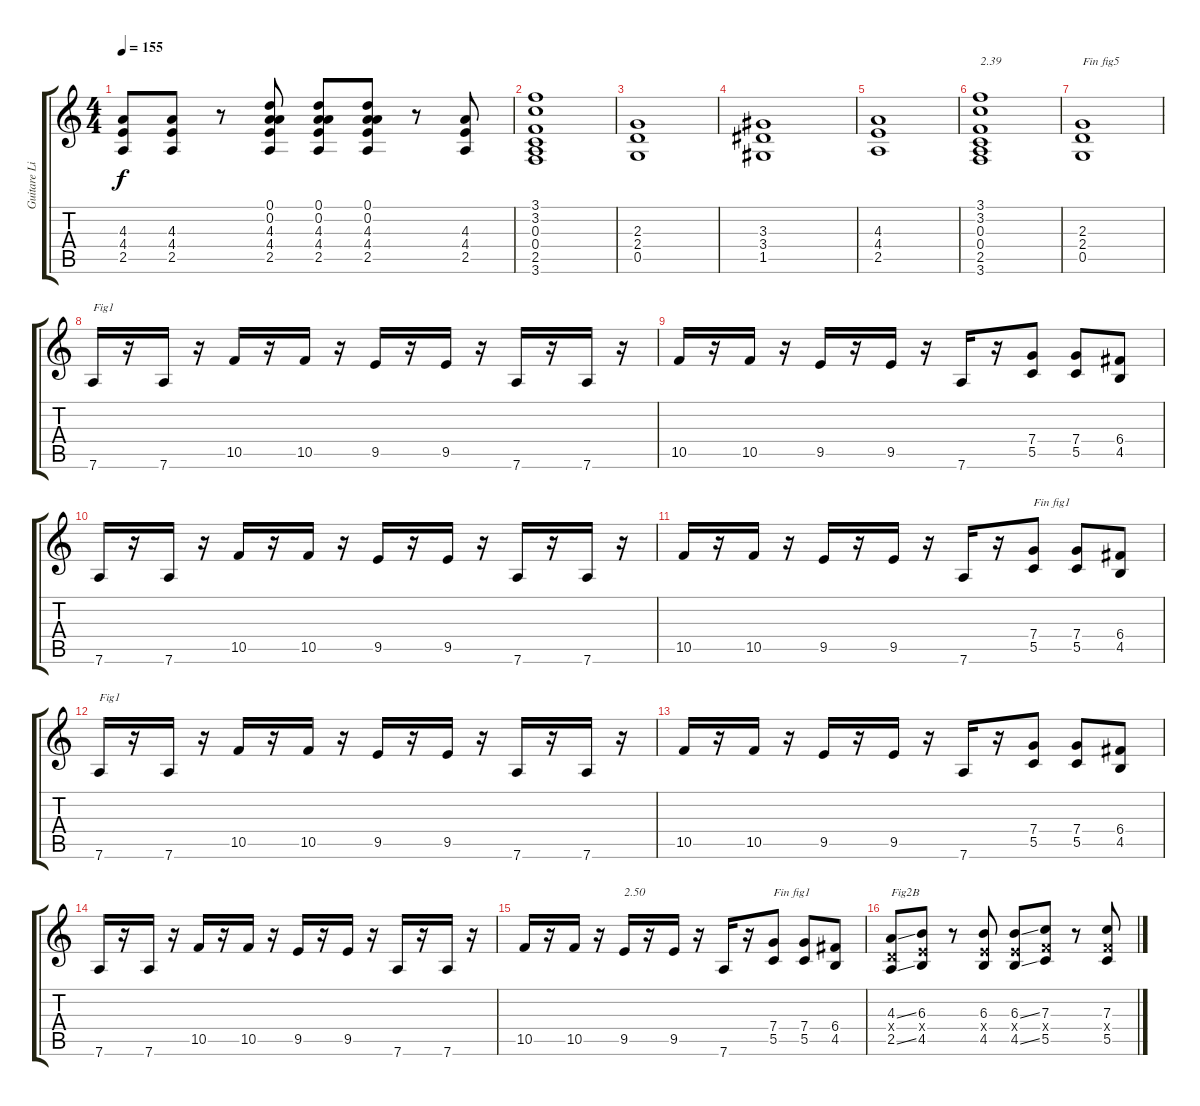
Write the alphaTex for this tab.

\track ("Guitare Live D" "Guitare Li") {instrument distortionguitar}
\staff {score tabs}
\tuning (D4 A3 F3 C3 G2 D2) {hide}
\ts (4 4)
\tempo 155
\clef g2
\ks c
(4.3 4.4 2.5).8{dy f} (4.3 4.4 2.5).8 r.8 (0.1 0.2 4.3 4.4 2.5).8 (0.1 0.2 4.3 4.4 2.5).8 (0.1 0.2 4.3 4.4 2.5).8 r.8 (4.3 4.4 2.5).8 |
(3.1 3.2 0.3 0.4 2.5 3.6).1 |
(2.3 2.4 0.5).1 |
(3.3 3.4 1.5).1 |
(4.3 4.4 2.5).1 |
(3.1 3.2 0.3 0.4 2.5 3.6).1{txt "2.39"} |
(2.3 2.4 0.5).1{txt "Fin fig5"} |
7.6.16{txt "Fig1"} r.16 7.6.16 r.16 10.5.16 r.16 10.5.16 r.16 9.5.16 r.16 9.5.16 r.16 7.6.16 r.16 7.6.16 r.16 |
10.5.16 r.16 10.5.16 r.16 9.5.16 r.16 9.5.16 r.16 7.6.16 r.16 (7.4 5.5).8 (7.4 5.5).8 (6.4 4.5).8 |
7.6.16 r.16 7.6.16 r.16 10.5.16 r.16 10.5.16 r.16 9.5.16 r.16 9.5.16 r.16 7.6.16 r.16 7.6.16 r.16 |
10.5.16 r.16 10.5.16 r.16 9.5.16 r.16 9.5.16 r.16 7.6.16 r.16 (7.4 5.5).8{txt "Fin fig1"} (7.4 5.5).8 (6.4 4.5).8 |
7.6.16{txt "Fig1"} r.16 7.6.16 r.16 10.5.16 r.16 10.5.16 r.16 9.5.16 r.16 9.5.16 r.16 7.6.16 r.16 7.6.16 r.16 |
10.5.16 r.16 10.5.16 r.16 9.5.16 r.16 9.5.16 r.16 7.6.16 r.16 (7.4 5.5).8 (7.4 5.5).8 (6.4 4.5).8 |
7.6.16 r.16 7.6.16 r.16 10.5.16 r.16 10.5.16 r.16 9.5.16 r.16 9.5.16 r.16 7.6.16 r.16 7.6.16 r.16 |
10.5.16 r.16 10.5.16 r.16 9.5.16{txt "2.50"} r.16 9.5.16 r.16 7.6.16 r.16 (7.4 5.5).8{txt "Fin fig1"} (7.4 5.5).8 (6.4 4.5).8 |
(4.3{ss} 2.4{x} 2.5{ss}).8{txt "Fig2B"} (6.3 4.4{x} 4.5).8 r.8 (6.3 4.4{x} 4.5).8 (6.3{ss} 4.4{x} 4.5{ss}).8 (7.3 5.4{x} 5.5).8 r.8 (7.3 5.4{x} 5.5).8
